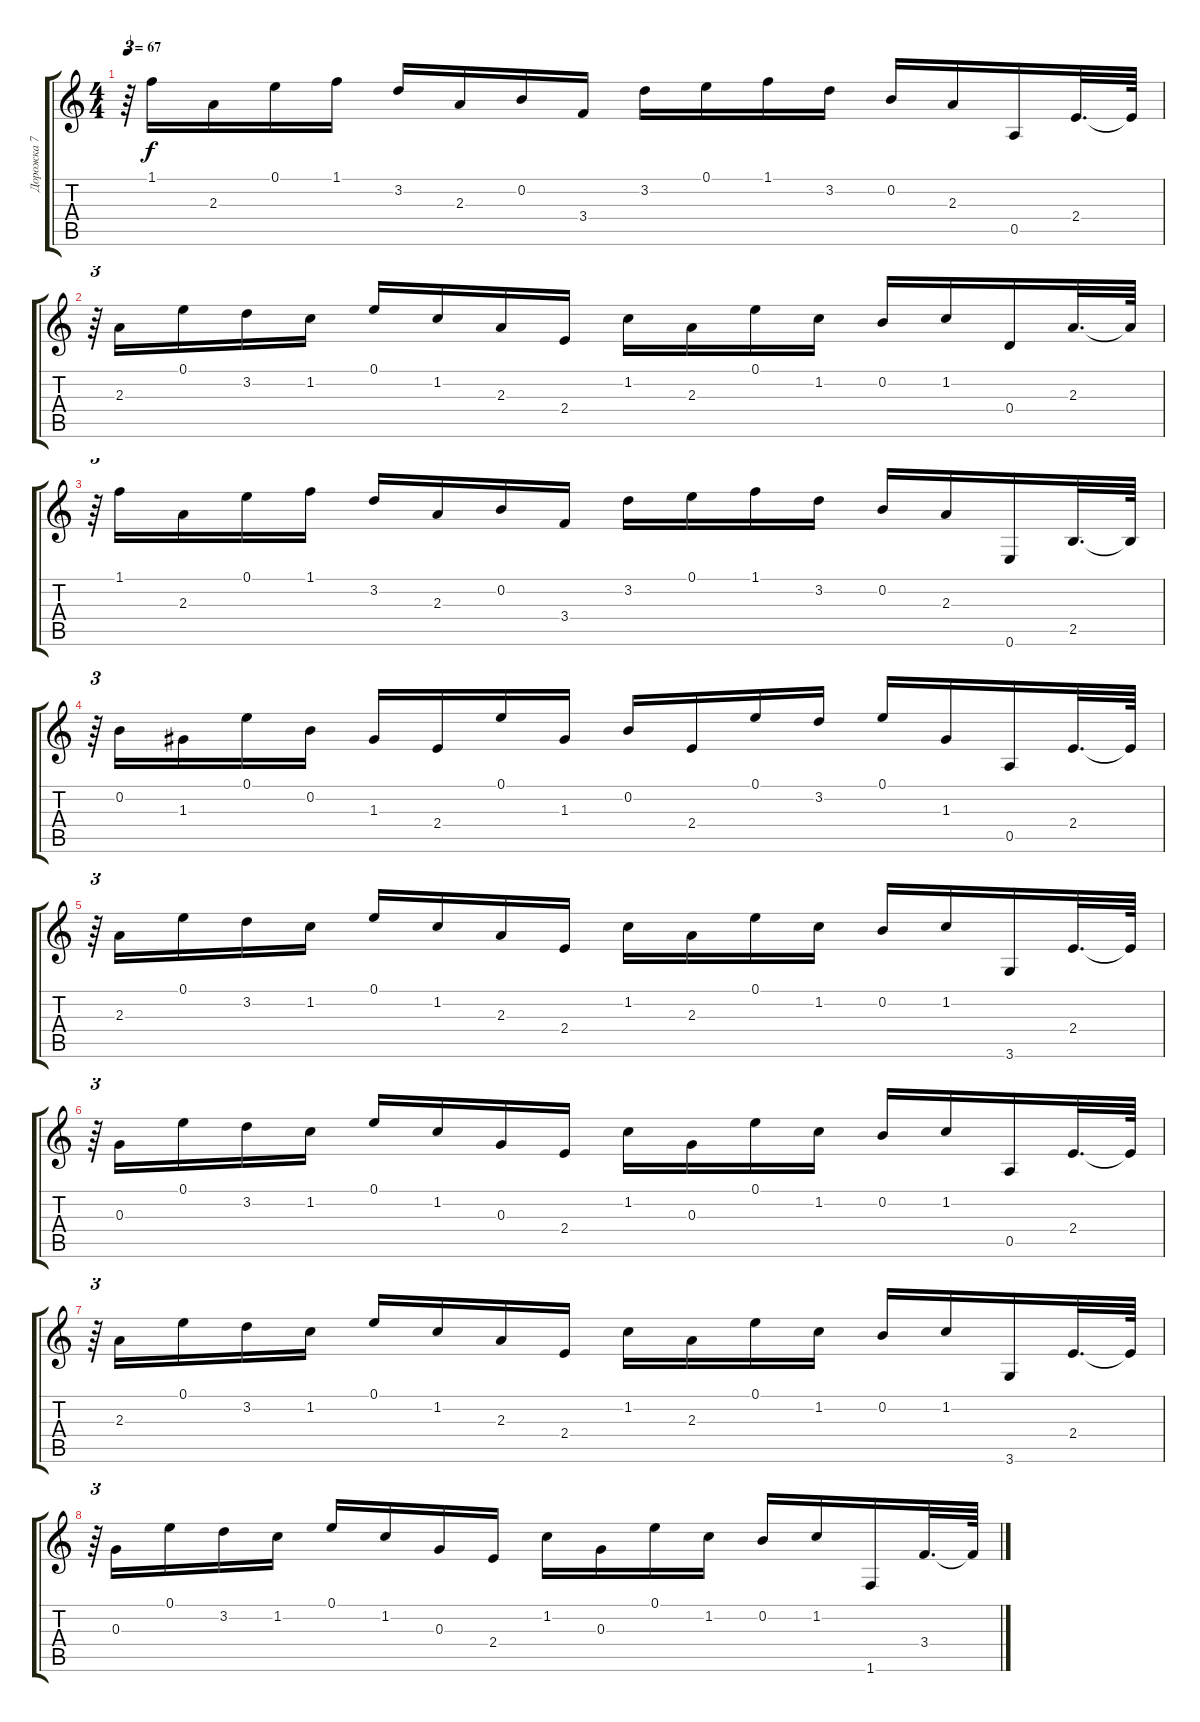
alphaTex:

\track ("Дорожка 7" "Дорожка 7") {instrument acousticguitarsteel}
\staff {score tabs}
\tuning (E4 B3 G3 D3 A2 E2) {hide}
\ts (4 4)
\tempo 67
\clef g2
\ks c
r.64{tu (3 2) dy f} 1.1.16 2.3.16 0.1.16 1.1.16 3.2.16 2.3.16 0.2.16 3.4.16 3.2.16 0.1.16 1.1.16 3.2.16 0.2.16 2.3.16 0.5.16 2.4.32{d} 2.4{t}.64 |
r.64{tu (3 2)} 2.3.16 0.1.16 3.2.16 1.2.16 0.1.16 1.2.16 2.3.16 2.4.16 1.2.16 2.3.16 0.1.16 1.2.16 0.2.16 1.2.16 0.4.16 2.3.32{d} 2.3{t}.64 |
r.64{tu (3 2)} 1.1.16 2.3.16 0.1.16 1.1.16 3.2.16 2.3.16 0.2.16 3.4.16 3.2.16 0.1.16 1.1.16 3.2.16 0.2.16 2.3.16 0.6.16 2.5.32{d} 2.5{t}.64 |
r.64{tu (3 2)} 0.2.16 1.3.16 0.1.16 0.2.16 1.3.16 2.4.16 0.1.16 1.3.16 0.2.16 2.4.16 0.1.16 3.2.16 0.1.16 1.3.16 0.5.16 2.4.32{d} 2.4{t}.64 |
r.64{tu (3 2)} 2.3.16 0.1.16 3.2.16 1.2.16 0.1.16 1.2.16 2.3.16 2.4.16 1.2.16 2.3.16 0.1.16 1.2.16 0.2.16 1.2.16 3.6.16 2.4.32{d} 2.4{t}.64 |
r.64{tu (3 2)} 0.3.16 0.1.16 3.2.16 1.2.16 0.1.16 1.2.16 0.3.16 2.4.16 1.2.16 0.3.16 0.1.16 1.2.16 0.2.16 1.2.16 0.5.16 2.4.32{d} 2.4{t}.64 |
r.64{tu (3 2)} 2.3.16 0.1.16 3.2.16 1.2.16 0.1.16 1.2.16 2.3.16 2.4.16 1.2.16 2.3.16 0.1.16 1.2.16 0.2.16 1.2.16 3.6.16 2.4.32{d} 2.4{t}.64 |
r.64{tu (3 2)} 0.3.16 0.1.16 3.2.16 1.2.16 0.1.16 1.2.16 0.3.16 2.4.16 1.2.16 0.3.16 0.1.16 1.2.16 0.2.16 1.2.16 1.6.16 3.4.32{d} 3.4{t}.64
